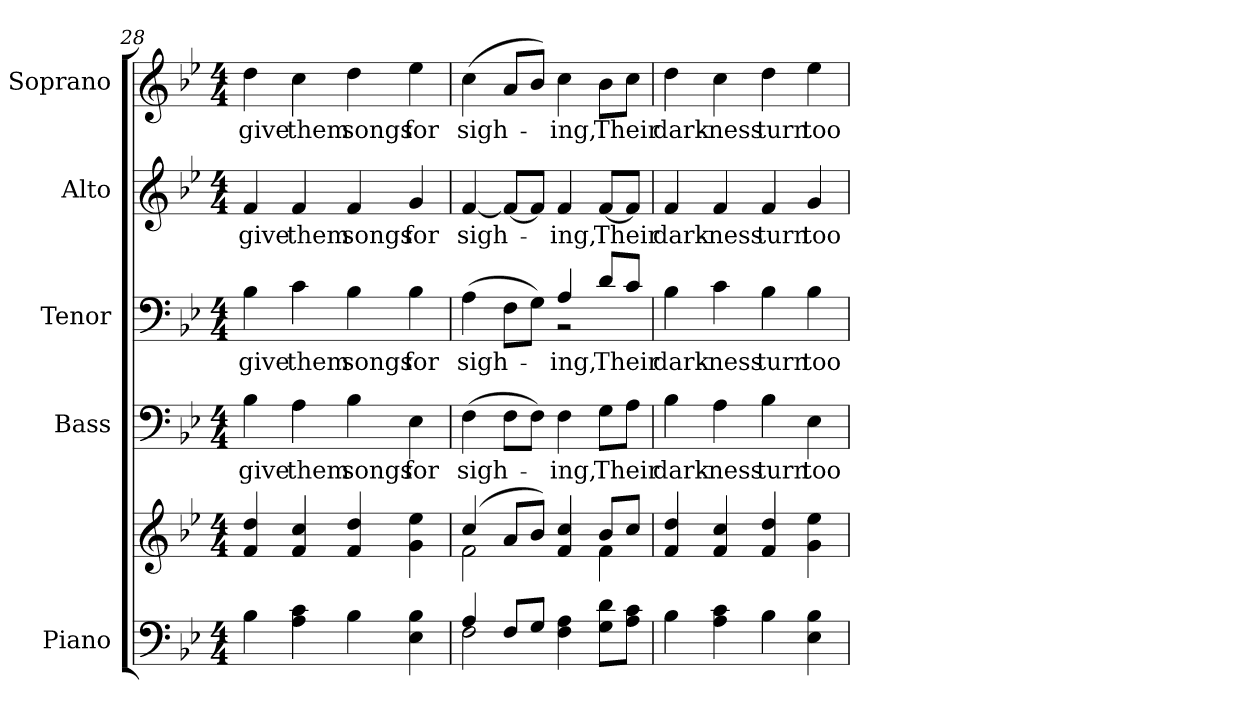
**kern	**kern	**kern	**text	**kern	**text	**kern	**text	**kern	**text
*part5	*part5	*part4	*part4	*part3	*part3	*part2	*part2	*part1	*part1
*staff6	*staff5	*staff4	*staff4	*staff3	*staff3	*staff2	*staff2	*staff1	*staff1
*I"Piano	*	*I"Bass	*	*I"Tenor	*	*I"Alto	*	*I"Soprano	*
*I'Pno.	*	*I'B.	*	*I'T.	*	*I'A.	*	*I'S.	*
!!LO:PB:g=z
*clefF4	*clefG2	*clefF4	*	*clefF4	*	*clefG2	*	*clefG2	*
*k[b-e-]	*k[b-e-]	*k[b-e-]	*	*k[b-e-]	*	*k[b-e-]	*	*k[b-e-]	*
*B-:	*B-:	*B-:	*	*B-:	*	*B-:	*	*B-:	*
*M4/4	*M4/4	*M4/4	*	*M4/4	*	*M4/4	*	*M4/4	*
=28	=28	=28	=28	=28	=28	=28	=28	=28	=28
!	!	!	!LO:LY:b:color=#000000	!	!	!	!	!	!
!	!	!	!	!	!LO:LY:b:color=#000000	!	!	!	!
!	!	!	!	!	!	!	!LO:LY:b:color=#000000	!	!
!	!	!	!	!	!	!	!	!	!LO:LY:b:color=#000000
4B-i\	4fi/ 4ddi	4B-i\	give	4B-i\	give	4fi/	give	4ddi\	give
!	!	!	!LO:LY:b:color=#000000	!	!	!	!	!	!
!	!	!	!	!	!LO:LY:b:color=#000000	!	!	!	!
!	!	!	!	!	!	!	!LO:LY:b:color=#000000	!	!
!	!	!	!	!	!	!	!	!	!LO:LY:b:color=#000000
4Ai\ 4ci	4fi/ 4cci	4Ai\	them	4ci\	them	4fi/	them	4cci\	them
!	!	!	!LO:LY:b:color=#000000	!	!	!	!	!	!
!	!	!	!	!	!LO:LY:b:color=#000000	!	!	!	!
!	!	!	!	!	!	!	!LO:LY:b:color=#000000	!	!
!	!	!	!	!	!	!	!	!	!LO:LY:b:color=#000000
4B-i\	4fi/ 4ddi	4B-i\	songs	4B-i\	songs	4fi/	songs	4ddi\	songs
!	!	!	!LO:LY:b:color=#000000	!	!	!	!	!	!
!	!	!	!	!	!LO:LY:b:color=#000000	!	!	!	!
!	!	!	!	!	!	!	!LO:LY:b:color=#000000	!	!
!	!	!	!	!	!	!	!	!	!LO:LY:b:color=#000000
4E-i\ 4B-i	4gi\ 4ee-i	4E-i\	for	4B-i\	for	4gi/	for	4ee-i\	for
=29	=29	=29	=29	=29	=29	=29	=29	=29	=29
*^	*^	*	*	*	*	*	*	*	*
!	!	!	!	!	!LO:LY:b:color=#000000	!	!	!	!	!	!
!	!	!	!	!	!	!	!LO:LY:b:color=#000000	!	!	!	!
*	*	*	*	*	*	*^	*	*	*	*	*
!	!	!	!	!	!	!	!	!	!	!LO:LY:b:color=#000000	!	!
!	!	!	!	!	!	!	!	!	!	!	!	!LO:LY:b:color=#000000
4Ai/	2Fi\	(4cci/	2fi\	(4Fi\	sigh-	(4Ai\	2ryy	sigh-	[<4fi/	sigh-	(4cci\	sigh-
8Fi/L	.	8ai/L	.	8Fi\L	.	8Fi\L	.	.	8fi/L_<	.	8ai/L	.
8Gi/J	.	8b-i/J)	.	8Fi\J)	.	8Gi\J)	.	.	8fi/J]	.	8b-i/J)	.
!	!	!	!	!	!LO:LY:b:color=#000000	!	!	!	!	!	!	!
!	!	!	!	!	!	!	!	!LO:LY:b:color=#000000	!	!	!	!
!	!	!	!	!	!	!	!	!	!	!LO:LY:b:color=#000000	!	!
!	!	!	!	!	!	!	!	!	!	!	!	!LO:LY:b:color=#000000
4Fi\ 4Ai	2ryy	4fi/ 4cci	4ryy	4Fi\	-ing,	4Ai/	2r	-ing,	4fi/	-ing,	4cci\	-ing,
!	!	!	!	!	!LO:LY:b:color=#000000	!	!	!	!	!	!	!
!	!	!	!	!	!	!	!	!LO:LY:b:color=#000000	!	!	!	!
!	!	!	!	!	!	!	!	!	!	!LO:LY:b:color=#000000	!	!
!	!	!	!	!	!	!	!	!	!	!	!	!LO:LY:b:color=#000000
8Gi\ 8diL	.	8b-i/L	4fi\	8Gi\L	Their	8di/L	.	Their	[<8fi/L	Their	8b-i\L	Their
8Ai\ 8ciJ	.	8cci/J	.	8Ai\J	.	8ci/J	.	.	8fi/J]	.	8cci\J	.
*v	*v	*	*	*	*	*v	*v	*	*	*	*	*
*	*v	*v	*	*	*	*	*	*	*	*
!!LO:PB:g=z
=30	=30	=30	=30	=30	=30	=30	=30	=30	=30
!	!	!	!LO:LY:b:color=#000000	!	!	!	!	!	!
!	!	!	!	!	!LO:LY:b:color=#000000	!	!	!	!
!	!	!	!	!	!	!	!LO:LY:b:color=#000000	!	!
!	!	!	!	!	!	!	!	!	!LO:LY:b:color=#000000
4B-i\	4fi/ 4ddi	4B-i\	dark-	4B-i\	dark-	4fi/	dark-	4ddi\	dark-
!	!	!	!LO:LY:b:color=#000000	!	!	!	!	!	!
!	!	!	!	!	!LO:LY:b:color=#000000	!	!	!	!
!	!	!	!	!	!	!	!LO:LY:b:color=#000000	!	!
!	!	!	!	!	!	!	!	!	!LO:LY:b:color=#000000
4Ai\ 4ci	4fi/ 4cci	4Ai\	-ness	4ci\	-ness	4fi/	-ness	4cci\	-ness
!	!	!	!LO:LY:b:color=#000000	!	!	!	!	!	!
!	!	!	!	!	!LO:LY:b:color=#000000	!	!	!	!
!	!	!	!	!	!	!	!LO:LY:b:color=#000000	!	!
!	!	!	!	!	!	!	!	!	!LO:LY:b:color=#000000
4B-i\	4fi/ 4ddi	4B-i\	turn	4B-i\	turn	4fi/	turn	4ddi\	turn
!	!	!	!LO:LY:b:color=#000000	!	!	!	!	!	!
!	!	!	!	!	!LO:LY:b:color=#000000	!	!	!	!
!	!	!	!	!	!	!	!LO:LY:b:color=#000000	!	!
!	!	!	!	!	!	!	!	!	!LO:LY:b:color=#000000
4E-i\ 4B-i	4gi\ 4ee-i	4E-i\	too	4B-i\	too	4gi/	too	4ee-i\	too
=	=	=	=	=	=	=	=	=	=
*-	*-	*-	*-	*-	*-	*-	*-	*-	*-
